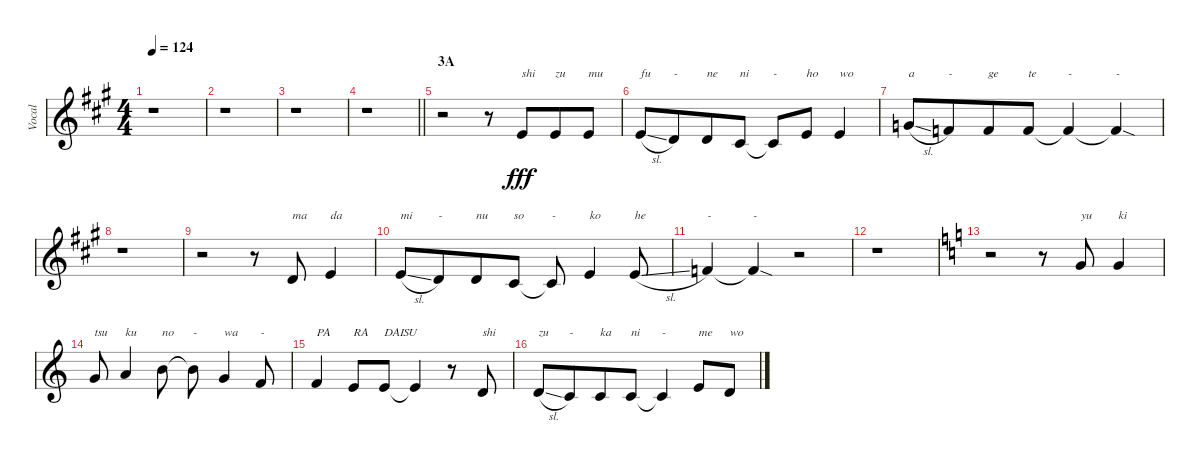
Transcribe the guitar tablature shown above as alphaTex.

\track ("Vocal" "Vocal") {instrument flute}
\staff {score}
\tuning (E4 B3 G3 D3 A2 E2 B1) {hide}
\ts (4 4)
\tempo 124
\clef g2
\ks a
r.1{dy fff} |
r.1 |
r.1 |
\barLineRight lightlight
r.1 |
\section ("" "3A")
r.2 r.8 0.1.8{txt "shi" beam merge} 0.1.8{txt "zu"} 0.1.8{txt "mu"} |
5.2{sl}.8{txt "fu"} 3.2.8{txt "-" beam merge} 3.2.8{txt "ne"} 2.2.8{txt "ni"} 2.2{t}.8{txt "-"} 0.1.8{txt "ho"} 0.1.4{txt "wo"} |
3.1{sl}.8{txt "a"} 1.1.8{txt "-" beam merge} 1.1.8{txt "ge"} 1.1.8{txt "te"} 1.1{t}.4{txt "-"} 1.1{sod t}.4{txt "-"} |
r.1 |
r.2 r.8 3.2.8{txt "ma"} 0.1.4{txt "da"} |
5.2{sl}.8{txt "mi"} 3.2.8{txt "-" beam merge} 3.2.8{txt "nu"} 2.2.8{txt "so"} 2.2{t}.8{txt "-"} 0.1.4{txt "ko"} 0.1{sl}.8{txt "he"} |
1.1.4{txt "-"} 1.1{sod t}.4{txt "-"} r.2 |
r.1 |
\ks c
r.2 r.8 3.1.8{txt "yu"} 3.1.4{txt "ki"} |
3.1.8{txt "tsu"} 5.1.4{txt "ku"} 7.1.8{txt "no"} 7.1{t}.8{txt "-"} 3.1.4{txt "wa"} 1.1.8{txt "-"} |
1.1.4{txt "PA"} 0.1.8{txt "RA"} 0.1.8{txt "DAISU"} 0.1{t}.4 r.8 3.2.8{txt "shi"} |
3.2{sl}.8{txt "zu"} 1.2.8{txt "-" beam merge} 1.2.8{txt "ka"} 1.2.8{txt "ni"} 1.2{t}.4{txt "-"} 0.1.8{txt "me"} 3.2.8{txt "wo"}
